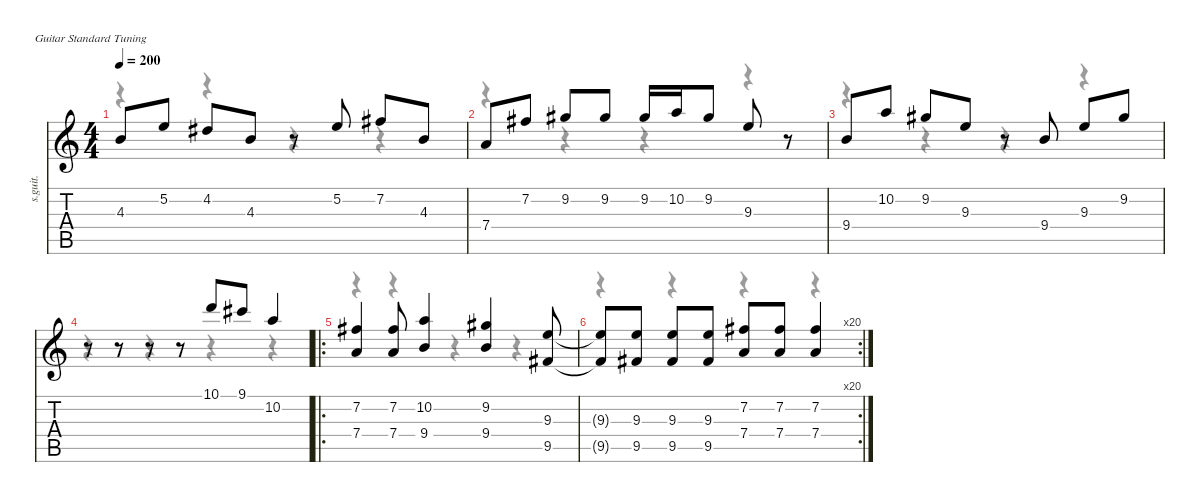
\defaultSystemsLayout 4
\hideDynamics
\bracketExtendMode nobrackets
\otherSystemsTrackNameOrientation horizontal
\track ("Track 1" "s.guit.") {instrument acousticguitarsteel}
\staff {score tabs}
\tuning (E4 B3 G3 D3 A2 E2)
\voice
\ts (4 4)
\tempo 200
\clef g2
\ks c
4.3.8{dy f beam Up} 5.2.8{beam Up} 4.2{acc #}.8{beam Up} 4.3.8{beam Up} r.8{beam Up} 5.2.8{beam Up} 7.2{acc #}.8{beam Up} 4.3.8{beam Up} |
7.4.8{beam Up} 7.2{acc #}.8{beam Up} 9.2{acc #}.8{beam Up} 9.2{acc #}.8{beam Up} 9.2{acc #}.16{beam Up} 10.2.16{beam Up} 9.2{acc #}.8{beam Up} 9.3.8{beam Up} r.8{beam Up} |
9.4.8{beam Up} 10.2.8{beam Up} 9.2{acc #}.8{beam Up} 9.3.8{beam Up} r.8{beam Up} 9.4.8{beam Up} 9.3.8{beam Up} 9.2{acc #}.8{beam Up} |
r.8{beam Up} r.8{beam Up} r.8{beam Up} r.8{beam Up} 10.1.8{beam Up} 9.1{acc #}.8{beam Up} 10.2.4{beam Up} |
\ro
(7.2{acc #} 7.4).4{beam Up} (7.2{acc #} 7.4).8{beam Up} (10.2 9.4).4{beam Up} (9.2{acc #} 9.4).4{beam Up} (9.3 9.5{acc #}).8{beam Up} |
\rc 20
(9.3{t} 9.5{t acc #}).8{beam Up} (9.3 9.5{acc #}).8{beam Up} (9.3 9.5{acc #}).8{beam Up} (9.3 9.5{acc #}).8{beam Up} (7.2{acc #} 7.4).8{beam Up} (7.2{acc #} 7.4).8{beam Up} (7.2{acc #} 7.4).4{beam Up}
\voice
\clef g2
\ottava regular
\simile none
\ks c
r.4{dy mf beam Down} r.4{beam Down} r.4{beam Down} r.4{beam Down} |
r.4{beam Down} r.4{beam Down} r.4{beam Down} r.4{beam Down} |
r.4{beam Down} r.4{beam Down} r.4{beam Down} r.4{beam Down} |
r.4{beam Down} r.4{beam Down} r.4{beam Down} r.4{beam Down} |
r.4{beam Down} r.4{beam Down} r.4{beam Down} r.4{beam Down} |
r.4{beam Down} r.4{beam Down} r.4{beam Down} r.4{beam Down}
